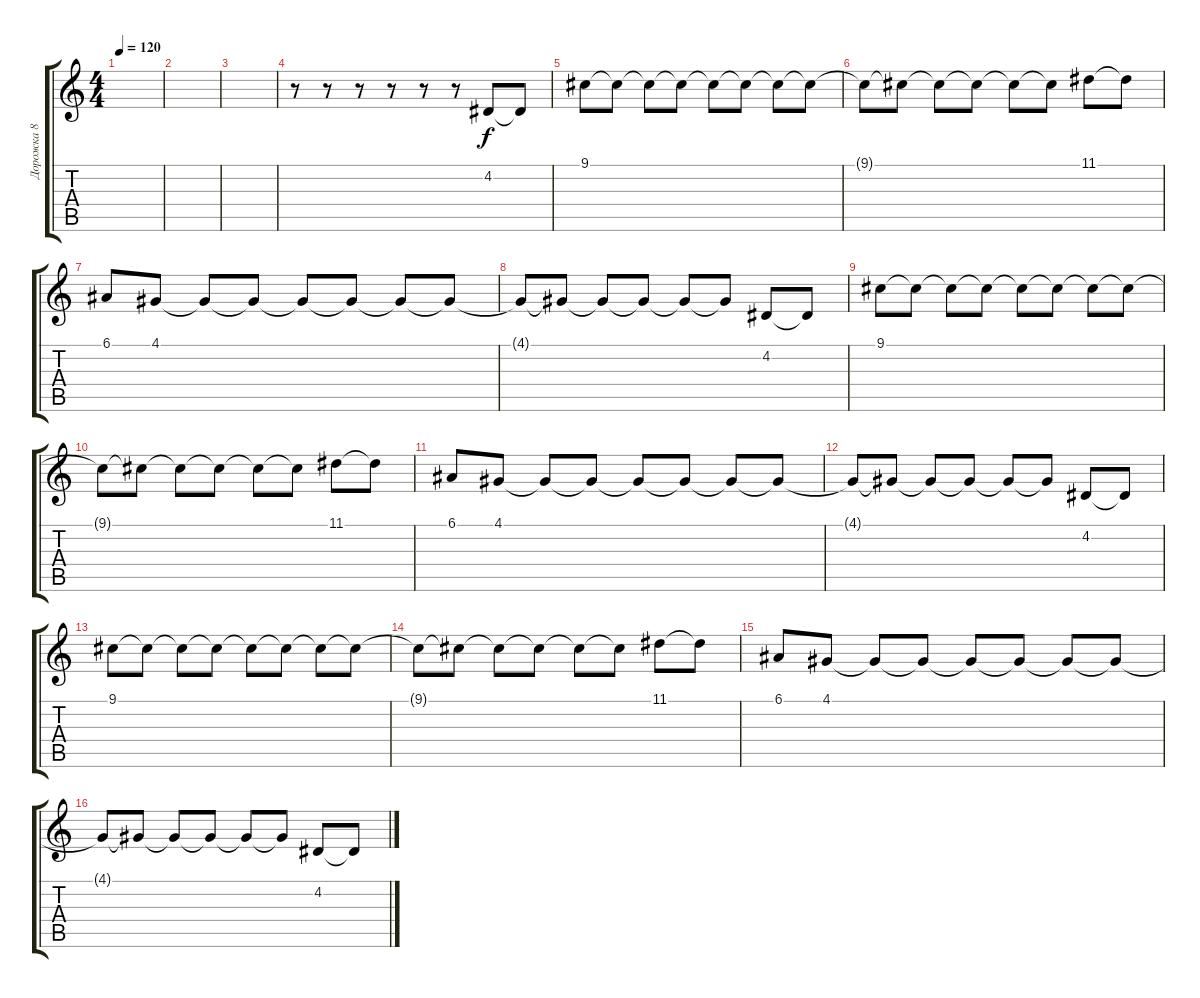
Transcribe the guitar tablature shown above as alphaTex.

\track ("Дорожка 8" "Дорожка 8") {instrument lead1square}
\staff {score tabs}
\tuning (E4 B3 G3 D3 A2 E2) {hide}
\ts (4 4)
\tempo 120
\clef g2
\ks c
|
|
|
r.8 r.8 r.8 r.8 r.8 r.8 4.2.8 4.2{t}.8 |
9.1.8 9.1{t}.8 9.1{t}.8 9.1{t}.8 9.1{t}.8 9.1{t}.8 9.1{t}.8 9.1{t}.8 |
9.1{t}.8 9.1{t}.8 9.1{t}.8 9.1{t}.8 9.1{t}.8 9.1{t}.8 11.1.8 11.1{t}.8 |
6.1.8 4.1.8 4.1{t}.8 4.1{t}.8 4.1{t}.8 4.1{t}.8 4.1{t}.8 4.1{t}.8 |
4.1{t}.8 4.1{t}.8 4.1{t}.8 4.1{t}.8 4.1{t}.8 4.1{t}.8 4.2.8 4.2{t}.8 |
9.1.8 9.1{t}.8 9.1{t}.8 9.1{t}.8 9.1{t}.8 9.1{t}.8 9.1{t}.8 9.1{t}.8 |
9.1{t}.8 9.1{t}.8 9.1{t}.8 9.1{t}.8 9.1{t}.8 9.1{t}.8 11.1.8 11.1{t}.8 |
6.1.8 4.1.8 4.1{t}.8 4.1{t}.8 4.1{t}.8 4.1{t}.8 4.1{t}.8 4.1{t}.8 |
4.1{t}.8 4.1{t}.8 4.1{t}.8 4.1{t}.8 4.1{t}.8 4.1{t}.8 4.2.8 4.2{t}.8 |
9.1.8 9.1{t}.8 9.1{t}.8 9.1{t}.8 9.1{t}.8 9.1{t}.8 9.1{t}.8 9.1{t}.8 |
9.1{t}.8 9.1{t}.8 9.1{t}.8 9.1{t}.8 9.1{t}.8 9.1{t}.8 11.1.8 11.1{t}.8 |
6.1.8 4.1.8 4.1{t}.8 4.1{t}.8 4.1{t}.8 4.1{t}.8 4.1{t}.8 4.1{t}.8 |
4.1{t}.8 4.1{t}.8 4.1{t}.8 4.1{t}.8 4.1{t}.8 4.1{t}.8 4.2.8 4.2{t}.8
